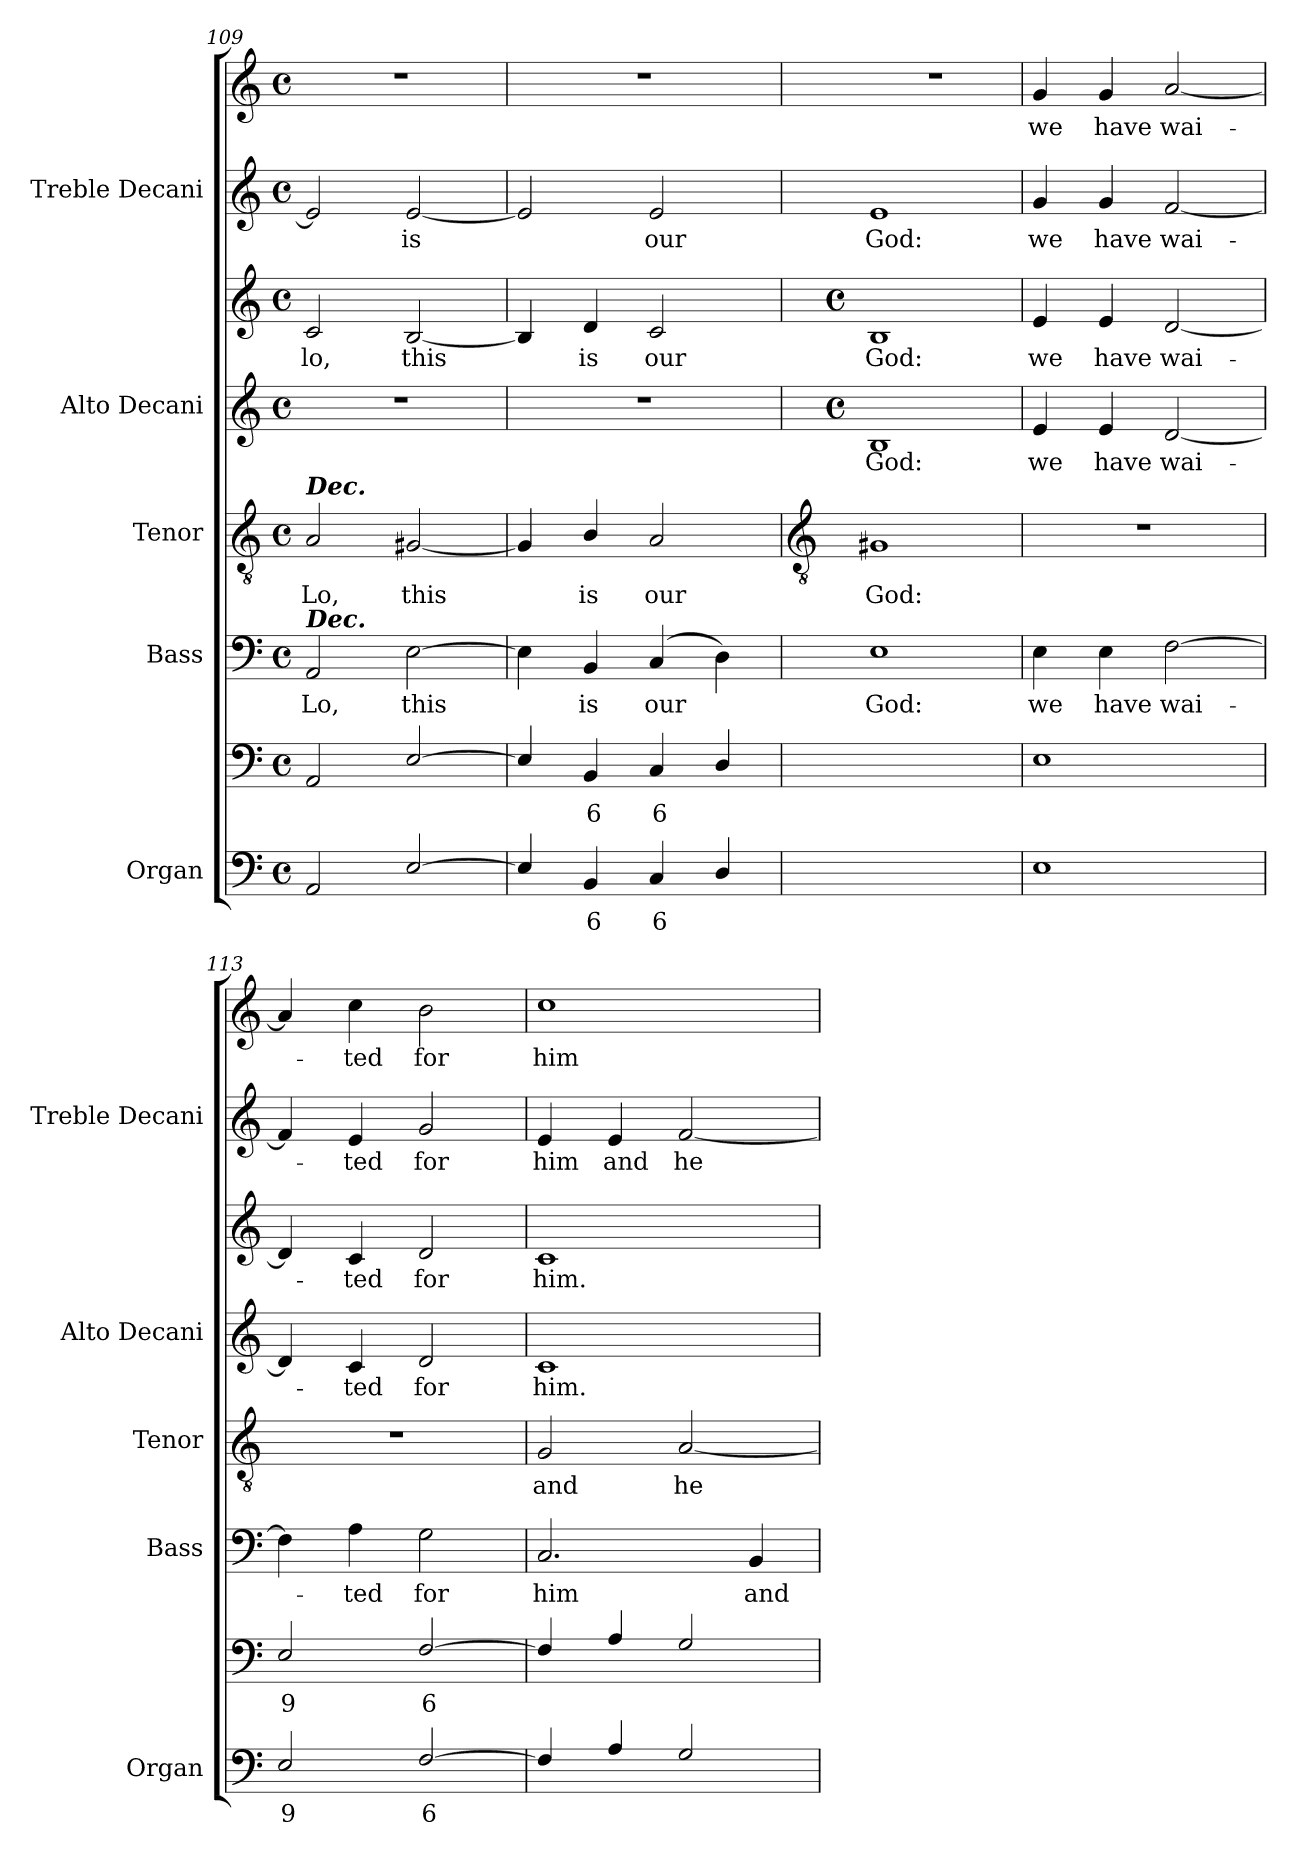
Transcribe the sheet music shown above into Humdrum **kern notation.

**kern	**text	**kern	**text	**kern	**text	**kern	**text	**kern	**text	**kern	**text	**kern	**text	**kern	**text
*part5	*part5	*part5	*part5	*part4	*part4	*part3	*part3	*part2	*part2	*part2	*part2	*part1	*part1	*part1	*part1
*staff8	*staff8	*staff7	*staff7	*staff6	*staff6	*staff5	*staff5	*staff4	*staff4	*staff3	*staff3	*staff2	*staff2	*staff1	*staff1
*I"Organ	*	*	*	*I"Bass	*	*I"Tenor	*	*I"Alto Decani	*	*	*	*I"Treble Decani	*	*	*
*I'Organ	*	*	*	*I'Bass	*	*I'Tenor	*	*I'Alto Decani	*	*	*	*I'Treble Decani	*	*	*
*clefF4	*	*clefF4	*	*clefF4	*	*clefGv2	*	*clefG2	*	*clefG2	*	*clefG2	*	*clefG2	*
*k[]	*	*k[]	*	*k[]	*	*k[]	*	*k[]	*	*k[]	*	*k[]	*	*k[]	*
*C:	*	*C:	*	*C:	*	*C:	*	*C:	*	*C:	*	*C:	*	*C:	*
*M4/4	*	*M4/4	*	*M4/4	*	*M4/4	*	*M4/4	*	*M4/4	*	*M4/4	*	*M4/4	*
*met(c)	*	*met(c)	*	*met(c)	*	*met(c)	*	*met(c)	*	*met(c)	*	*met(c)	*	*met(c)	*
=109	=109	=109	=109	=109	=109	=109	=109	=109	=109	=109	=109	=109	=109	=109	=109
*^	*	*^	*	*	*	*	*	*	*	*	*	*	*	*	*
!	!	!	!	!	!	!	!	!LO:TX:a:Bi:t=Dec.	!	!	!	!	!	!	!	!	!
!	!	!	!	!	!	!LO:TX:a:Bi:t=Dec.	!	!	!	!	!	!	!	!	!	!	!
!	!	!	!	!	!	!	!LO:LY:b	!	!LO:LY:b	!	!	!	!LO:LY:b	!	!	!	!
2AA	1ryy	.	2AA	1ryy	.	2AA	Lo,	2A	Lo,	1r	.	2c	lo,	2e]	.	1r	.
!	!	!	!	!	!	!	!LO:LY:b	!	!LO:LY:b	!	!	!	!LO:LY:b	!	!LO:LY:b	!	!
[2E	.	.	[2E	.	.	[2E	this	[2G#X	this	.	.	[2B	this	[2e	is	.	.
=110	=110	=110	=110	=110	=110	=110	=110	=110	=110	=110	=110	=110	=110	=110	=110	=110	=110
4E]	1ryy	.	4E]	1ryy	.	4E]	.	4G#]	.	1r	.	4B]	.	2e]	.	1r	.
!	!	!LO:LY:b	!	!	!LO:LY:b	!	!LO:LY:b	!	!LO:LY:b	!	!	!	!LO:LY:b	!	!	!	!
4BB	.	6	4BB	.	6	4BB	is	4B/	is	.	.	4d	is	.	.	.	.
!	!	!LO:LY:b	!	!	!LO:LY:b	!	!LO:LY:b	!	!LO:LY:b	!	!	!	!LO:LY:b	!	!LO:LY:b	!	!
4C	.	6	4C	.	6	(<4C	our	2A	our	.	.	2c	our	2e	our	.	.
4D	.	.	4D	.	.	4D)	.	.	.	.	.	.	.	.	.	.	.
*v	*v	*	*	*	*	*	*	*	*	*	*	*	*	*	*	*	*
*	*	*v	*v	*	*	*	*	*	*	*	*	*	*	*	*	*
!!LO:LB:g=z
=111	=111	=111	=111	=111	=111	=111	=111	=111	=111	=111	=111	=111	=111	=111	=111
*	*	*	*	*	*	*clefGv2	*	*	*	*	*	*	*	*	*
*	*	*	*	*	*	*	*	*k[]	*	*k[]	*	*	*	*	*
*	*	*	*	*	*	*	*	*C:	*	*C:	*	*	*	*	*
*	*	*	*	*	*	*	*	*M4/4	*	*M4/4	*	*	*	*	*
*	*	*	*	*	*	*	*	*met(c)	*	*met(c)	*	*	*	*	*
!	!	!	!	!	!LO:LY:b	!	!LO:LY:b	!	!LO:LY:b	!	!LO:LY:b	!	!LO:LY:b	!	!
1ryy	.	1ryy	.	1E	God:	1G#X	God:	1B	God:	1B	God:	1e	God:	1r	.
!!LO:LB:g=z
=112	=112	=112	=112	=112	=112	=112	=112	=112	=112	=112	=112	=112	=112	=112	=112
*^	*	*^	*	*	*	*	*	*	*	*	*	*	*	*	*
!	!	!	!	!	!	!	!LO:LY:b	!	!	!	!LO:LY:b	!	!LO:LY:b	!	!LO:LY:b	!	!LO:LY:b
1E	1ryy	.	1E	1ryy	.	4E	we	1r	.	4e	we	4e	we	4g	we	4g	we
!	!	!	!	!	!	!	!LO:LY:b	!	!	!	!LO:LY:b	!	!LO:LY:b	!	!LO:LY:b	!	!LO:LY:b
.	.	.	.	.	.	4E	have	.	.	4e	have	4e	have	4g	have	4g	have
!	!	!	!	!	!	!	!LO:LY:b	!	!	!	!LO:LY:b	!	!LO:LY:b	!	!LO:LY:b	!	!LO:LY:b
.	.	.	.	.	.	[2F	wai-	.	.	[2d	wai-	[2d	wai-	[2f	wai-	[2a	wai-
=113	=113	=113	=113	=113	=113	=113	=113	=113	=113	=113	=113	=113	=113	=113	=113	=113	=113
!	!	!LO:LY:b	!	!	!LO:LY:b	!	!	!	!	!	!	!	!	!	!	!	!
2E	1ryy	9	2E	1ryy	9	4F]	.	1r	.	4d]	.	4d]	.	4f]	.	4a]	.
!	!	!	!	!	!	!	!LO:LY:b	!	!	!	!LO:LY:b	!	!LO:LY:b	!	!LO:LY:b	!	!LO:LY:b
.	.	.	.	.	.	4A	ted	.	.	4c	ted	4c	ted	4e	ted	4cc	ted
!	!	!LO:LY:b	!	!	!LO:LY:b	!	!LO:LY:b	!	!	!	!LO:LY:b	!	!LO:LY:b	!	!LO:LY:b	!	!LO:LY:b
[2F	.	6	[2F	.	6	2G	for	.	.	2d	for	2d	for	2g	for	2b	for
=114	=114	=114	=114	=114	=114	=114	=114	=114	=114	=114	=114	=114	=114	=114	=114	=114	=114
!	!	!	!	!	!	!	!LO:LY:b	!	!LO:LY:b	!	!LO:LY:b	!	!LO:LY:b	!	!LO:LY:b	!	!LO:LY:b
4F]	1ryy	.	4F]	1ryy	.	2.C	him	2G	and	1c	him.	1c	him.	4e	him	1cc	him
!	!	!	!	!	!	!	!	!	!	!	!	!	!	!	!LO:LY:b	!	!
4A	.	.	4A	.	.	.	.	.	.	.	.	.	.	4e	and	.	.
!	!	!	!	!	!	!	!	!	!LO:LY:b	!	!	!	!	!	!LO:LY:b	!	!
2G	.	.	2G	.	.	.	.	[2A	he	.	.	.	.	[2f	he	.	.
!	!	!	!	!	!	!	!LO:LY:b	!	!	!	!	!	!	!	!	!	!
.	.	.	.	.	.	4BB	and	.	.	.	.	.	.	.	.	.	.
*v	*v	*	*	*	*	*	*	*	*	*	*	*	*	*	*	*	*
*	*	*v	*v	*	*	*	*	*	*	*	*	*	*	*	*	*
=	=	=	=	=	=	=	=	=	=	=	=	=	=	=	=
*-	*-	*-	*-	*-	*-	*-	*-	*-	*-	*-	*-	*-	*-	*-	*-
